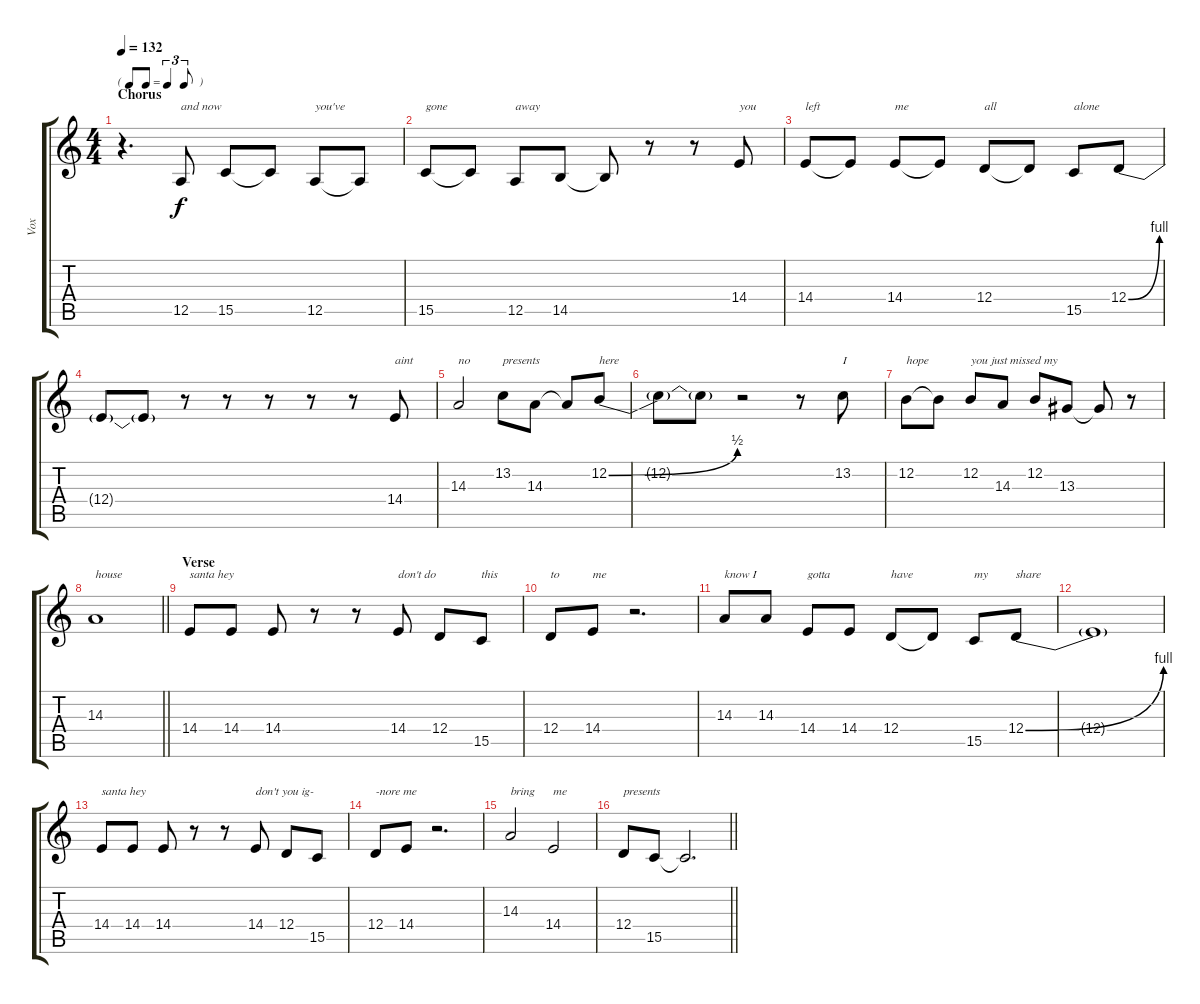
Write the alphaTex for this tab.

\track ("Vox" "Vox") {instrument altosax}
\staff {score tabs}
\tuning (E4 B3 G3 D3 A2 E2) {hide}
\ts (4 4)
\tf triplet8th
\section ("" "Chorus")
\tempo 132
\clef g2
\ks c
r.4{d dy f} 12.5.8{txt "and now"} 15.5.8 15.5{t}.8 12.5.8{txt "you've"} 12.5{t}.8 |
15.5.8{txt "gone"} 15.5{t}.8 12.5.8{txt "away"} 14.5.8 14.5{t}.8 r.8 r.8 14.4.8{txt "you"} |
14.4.8{txt "left"} 14.4{t}.8 14.4.8{txt "me"} 14.4{t}.8 12.4.8{txt "all"} 12.4{t}.8 15.5.8{txt "alone"} 12.4{be (bend 0 0 60 4)}.8 |
12.4{t}.8 12.4{t}.8 r.8 r.8 r.8 r.8 r.8 14.4.8{txt "aint"} |
14.3.2{txt "no"} 13.2.8{txt "presents"} 14.3.8 14.3{t}.8 12.2{be (bend 0 0 60 2)}.8{txt "here"} |
12.2{t}.8 12.2{t}.8 r.2 r.8 13.2.8{txt "I"} |
12.2.8{txt "hope"} 12.2{t}.8 12.2.8{txt "you just missed my"} 14.3.8 12.2.8 13.3.8 13.3{t}.8 r.8 |
\barLineRight lightlight
14.3.1{txt "house"} |
\section ("" "Verse")
14.4.8{txt "santa hey"} 14.4.8 14.4.8 r.8 r.8 14.4.8{txt "don't do"} 12.4.8 15.5.8{txt "this"} |
12.4.8{txt "to"} 14.4.8{txt "me"} r.2{d} |
14.3.8{txt "know I"} 14.3.8 14.4.8{txt "gotta"} 14.4.8 12.4.8{txt "have"} 12.4{t}.8 15.5.8{txt "my"} 12.4{be (bend 0 0 60 4)}.8{txt "share"} |
12.4{t}.1 |
14.4.8{txt "santa hey"} 14.4.8 14.4.8 r.8 r.8 14.4.8{txt "don't you ig-"} 12.4.8 15.5.8 |
12.4.8{txt "-nore me"} 14.4.8 r.2{d} |
14.3.2{txt "bring"} 14.4.2{txt "me"} |
\barLineRight lightlight
12.4.8{txt "presents"} 15.5.8 15.5{t}.2{d}
